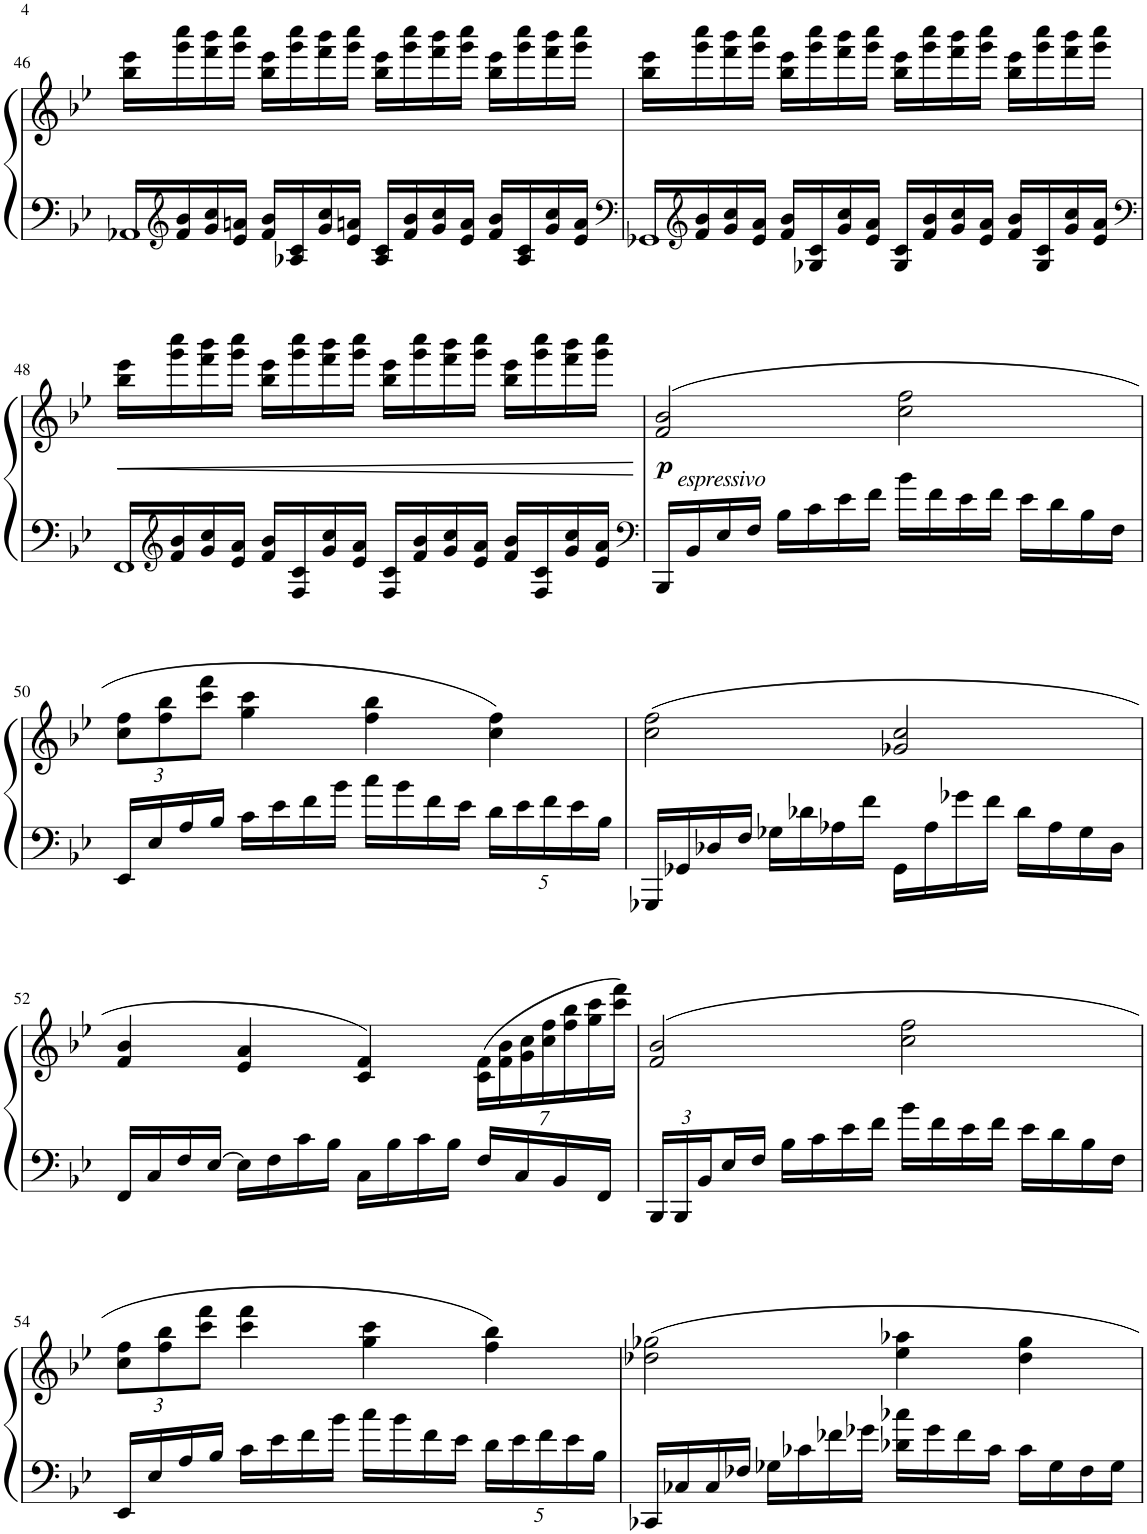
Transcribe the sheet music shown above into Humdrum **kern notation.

**kern	**kern	**dynam
*part1	*part1	*part1
*staff2	*staff1	*staff1/2
*I"Piano	*	*
*I'Pno.	*	*
!!LO:PB:g=z
*clefF4	*clefG2	*
*k[b-e-]	*k[b-e-]	*
*M4/4	*M4/4	*
=46	=46	=46
*^	*	*
16AA-X/LL	1AA-	16bb-\ 16eee-\LL	.
*clefG2	*	*	*
16f/ 16b-/	.	16ggg\ 16cccc\	.
16g/ 16cc/	.	16fff\ 16bbb-\	.
16e-/ 16an/JJ	.	16ggg\ 16cccc\JJ	.
16f/ 16b-/LL	.	16bb-\ 16eee-\LL	.
16A-X/ 16c/	.	16ggg\ 16cccc\	.
16g/ 16cc/	.	16fff\ 16bbb-\	.
16e-/ 16an/JJ	.	16ggg\ 16cccc\JJ	.
16A-/ 16c/LL	.	16bb-\ 16eee-\LL	.
16f/ 16b-/	.	16ggg\ 16cccc\	.
16g/ 16cc/	.	16fff\ 16bbb-\	.
16e-/ 16a/JJ	.	16ggg\ 16cccc\JJ	.
16f/ 16b-/LL	.	16bb-\ 16eee-\LL	.
16A-/ 16c/	.	16ggg\ 16cccc\	.
16g/ 16cc/	.	16fff\ 16bbb-\	.
16e-/ 16a/JJ	.	16ggg\ 16cccc\JJ	.
=47	=47	=47	=47
*clefF4	*	*	*
16GG-X/LL	1GG-	16bb-\ 16eee-\LL	.
*clefG2	*	*	*
16f/ 16b-/	.	16ggg\ 16cccc\	.
16g/ 16cc/	.	16fff\ 16bbb-\	.
16e-/ 16a/JJ	.	16ggg\ 16cccc\JJ	.
16f/ 16b-/LL	.	16bb-\ 16eee-\LL	.
16G-X/ 16c/	.	16ggg\ 16cccc\	.
16g/ 16cc/	.	16fff\ 16bbb-\	.
16e-/ 16a/JJ	.	16ggg\ 16cccc\JJ	.
16G-/ 16c/LL	.	16bb-\ 16eee-\LL	.
16f/ 16b-/	.	16ggg\ 16cccc\	.
16g/ 16cc/	.	16fff\ 16bbb-\	.
16e-/ 16a/JJ	.	16ggg\ 16cccc\JJ	.
16f/ 16b-/LL	.	16bb-\ 16eee-\LL	.
16G-/ 16c/	.	16ggg\ 16cccc\	.
16g/ 16cc/	.	16fff\ 16bbb-\	.
16e-/ 16a/JJ	.	16ggg\ 16cccc\JJ	.
!!LO:LB:g=z
=48	=48	=48	=48
*clefF4	*	*	*
!	!	!	!LO:HP:b
16FF/LL	1FF	16bb-\ 16eee-\LL	<
*clefG2	*	*	*
16f/ 16b-/	.	16ggg\ 16cccc\	.
16g/ 16cc/	.	16fff\ 16bbb-\	.
16e-/ 16a/JJ	.	16ggg\ 16cccc\JJ	.
16f/ 16b-/LL	.	16bb-\ 16eee-\LL	.
16F/ 16c/	.	16ggg\ 16cccc\	.
16g/ 16cc/	.	16fff\ 16bbb-\	.
16e-/ 16a/JJ	.	16ggg\ 16cccc\JJ	.
16F/ 16c/LL	.	16bb-\ 16eee-\LL	.
16f/ 16b-/	.	16ggg\ 16cccc\	.
16g/ 16cc/	.	16fff\ 16bbb-\	.
16e-/ 16a/JJ	.	16ggg\ 16cccc\JJ	.
16f/ 16b-/LL	.	16bb-\ 16eee-\LL	.
16F/ 16c/	.	16ggg\ 16cccc\	.
16g/ 16cc/	.	16fff\ 16bbb-\	.
16e-/ 16a/JJ	.	16ggg\ 16cccc\JJ	.
*v	*v	*	*
.	.	[
=49	=49	=49
*clefF4	*	*
!	!LO:TX:b:i:t=espressivo	!
!	!	!LO:DY:b
16BBB-/LL	(2f/ 2b-/	p
16BB-/	.	.
16E-/	.	.
16F/JJ	.	.
16B-\LL	.	.
16c\	.	.
16e-\	.	.
16f\JJ	.	.
16b-\LL	2cc\ 2ff\	.
16f\	.	.
16e-\	.	.
16f\JJ	.	.
16e-\LL	.	.
16d\	.	.
16B-\	.	.
16F\JJ	.	.
!!LO:LB:g=z
=50	=50	=50
*	*Xbrackettup	*
16EE-/LL	12cc\ 12ff\L	.
16E-/	.	.
.	12ff\ 12bb-\	.
16A/	.	.
.	12ccc\ 12fff\J	.
16B-/JJ	.	.
16c\LL	4gg\ 4ccc\	.
16e-\	.	.
16f\	.	.
16b-\JJ	.	.
16cc\LL	4ff\ 4bb-\	.
16b-\	.	.
16f\	.	.
16e-\JJ	.	.
*Xbrackettup	*	*
20d\LL	4cc\ 4ff\)	.
20e-\	.	.
20f\	.	.
20e-\	.	.
20B-\JJ	.	.
=51	=51	=51
16GGG-X/LL	(2cc\ 2ff\	.
16GG-X/	.	.
16D-X/	.	.
16F/JJ	.	.
16G-X\LL	.	.
16d-X\	.	.
16A-X\	.	.
16f\JJ	.	.
16GG-\LL	2g-X/ 2cc/	.
16A-\	.	.
16g-X\	.	.
16f\JJ	.	.
16d-\LL	.	.
16A-\	.	.
16G-\	.	.
16D-\JJ	.	.
!!LO:LB:g=z
=52	=52	=52
16FF/LL	4f/ 4b-/	.
16C/	.	.
16F/	.	.
[16E-/JJ	.	.
16E-\LL]	4e-/ 4a/	.
16F\	.	.
16c\	.	.
16B-\JJ	.	.
16C\LL	4c/ 4f/)	.
16B-\	.	.
16c\	.	.
16B-\JJ	.	.
16F/LL	(28c\ 28f\LL	.
.	28f\ 28b-\	.
16C/	.	.
.	28g\ 28cc\	.
.	28cc\ 28ff\	.
16BB-/	.	.
.	28ff\ 28bb-\	.
.	28gg\ 28ccc\	.
16FF/JJ	.	.
.	28ccc\ 28fff\JJ)	.
=53	=53	=53
24BBB-/LL	(2f/ 2b-/	.
24BBB-/	.	.
24BB-/	.	.
16E-/	.	.
16F/JJ	.	.
16B-\LL	.	.
16c\	.	.
16e-\	.	.
16f\JJ	.	.
16b-\LL	2cc\ 2ff\	.
16f\	.	.
16e-\	.	.
16f\JJ	.	.
16e-\LL	.	.
16d\	.	.
16B-\	.	.
16F\JJ	.	.
!!LO:LB:g=z
=54	=54	=54
16EE-/LL	12cc\ 12ff\L	.
16E-/	.	.
.	12ff\ 12bb-\	.
16A/	.	.
.	12ccc\ 12fff\J	.
16B-/JJ	.	.
16c\LL	4ccc\ 4fff\	.
16e-\	.	.
16f\	.	.
16b-\JJ	.	.
16cc\LL	4gg\ 4ccc\	.
16b-\	.	.
16f\	.	.
16e-\JJ	.	.
20d\LL	4ff\ 4bb-\)	.
20e-\	.	.
20f\	.	.
20e-\	.	.
20B-\JJ	.	.
=55	=55	=55
16CC-X/LL	2dd-X\ 2gg-X\	.
16C-X/	.	.
16C-/	.	.
16F-X/JJ	.	.
16G-X\LL	.	.
16c-X\	.	.
16f-X\	.	.
16g-X\JJ	.	.
16d-X\ 16cc-X\LL	4ee-\ 4aa-X\	.
16g-\	.	.
16f-\	.	.
16c-\JJ	.	.
16c-\LL	4dd-\ 4gg-\	.
16G-\	.	.
16F-\	.	.
16G-\JJ	.	.
=	=	=
*-	*-	*-
